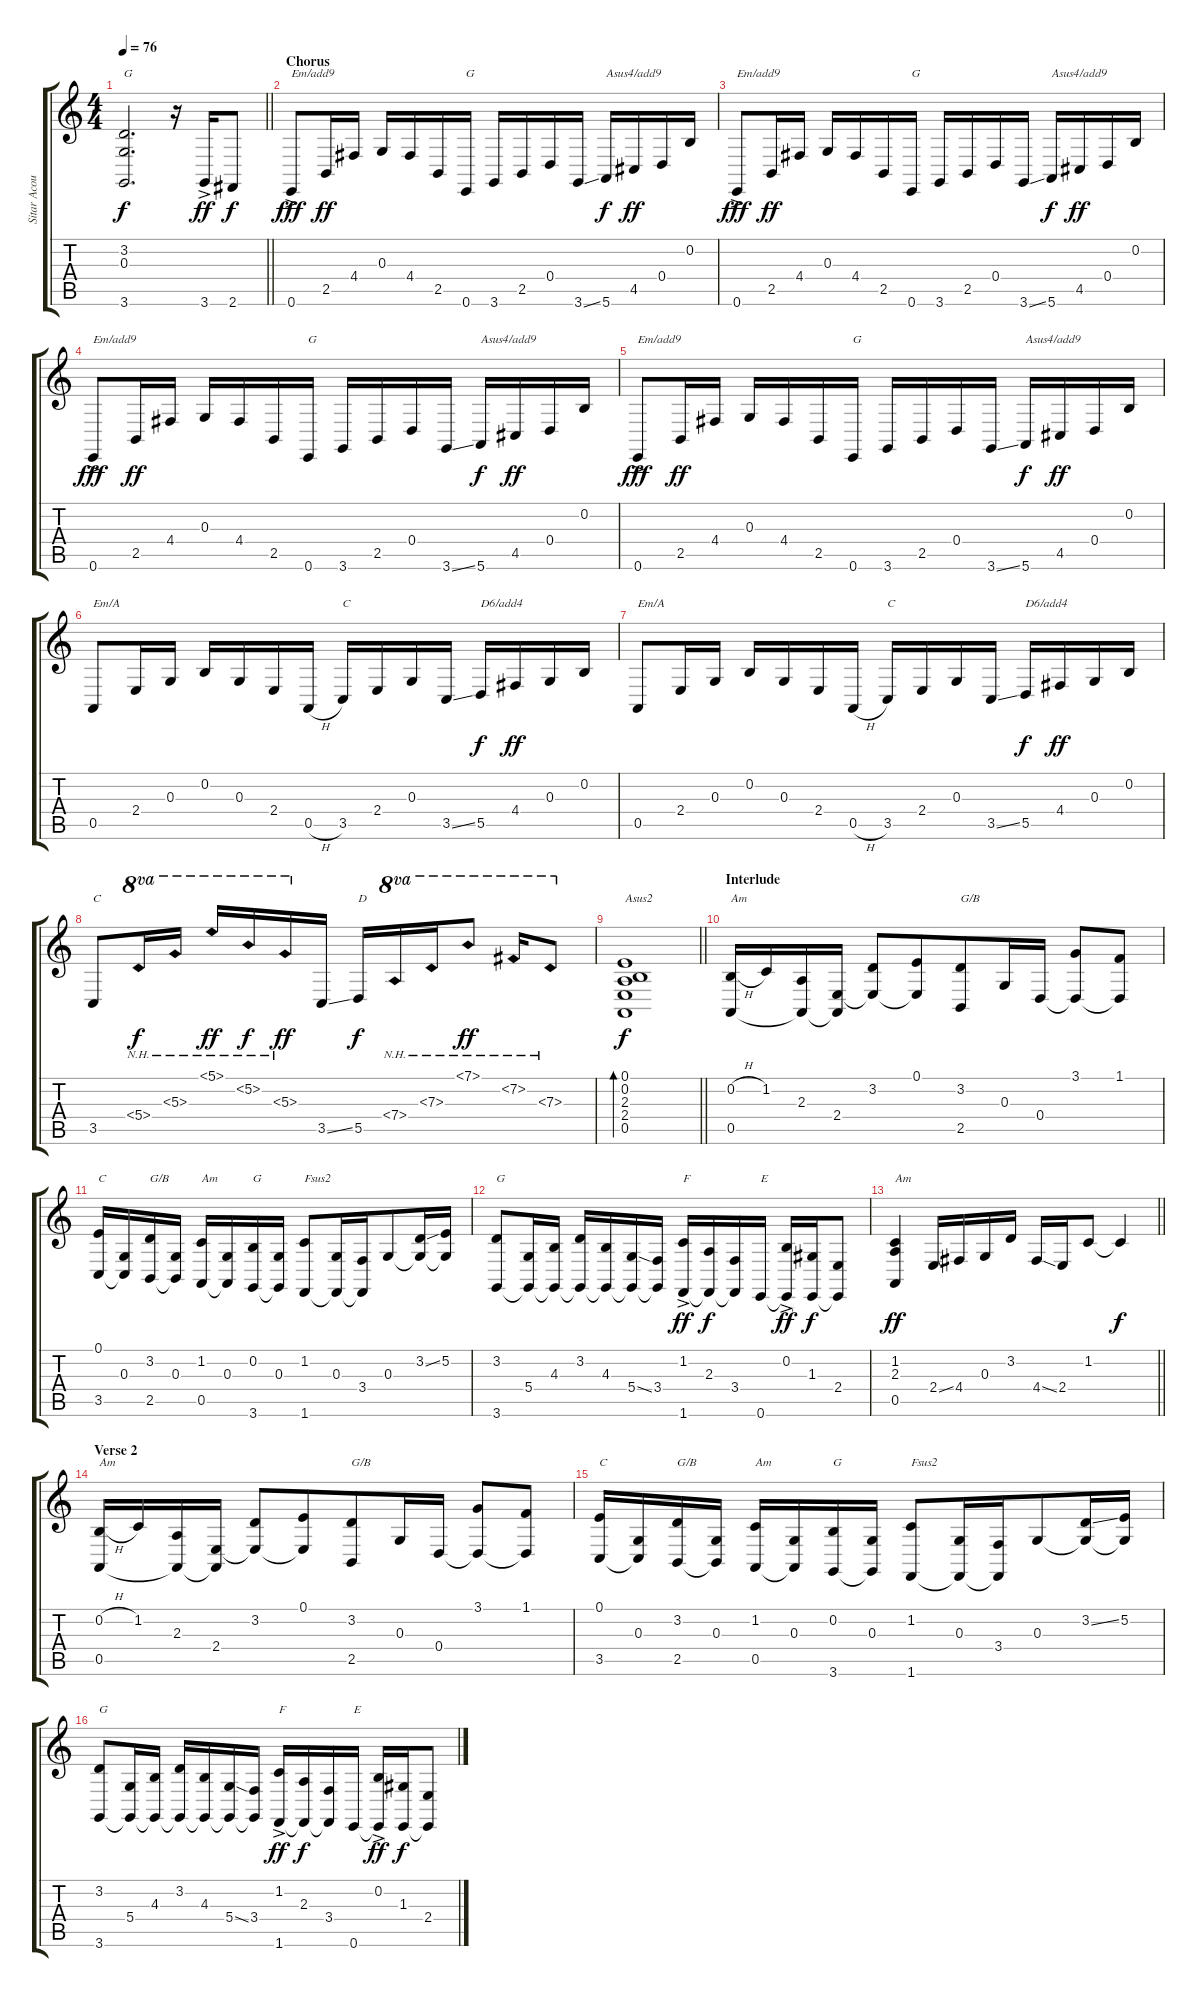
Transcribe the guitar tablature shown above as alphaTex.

\track ("Sitar Acoust Accmp" "Sitar Acou") {instrument sitar}
\staff {score tabs}
\tuning (E4 B3 G3 D3 A2 E2) {hide}
\ts (4 4)
\tempo 76
\clef g2
\barLineRight lightlight
\ks c
(3.2 0.3 3.6).2{d txt "G" dy f} r.16 3.6{ac}.16{dy ff} 2.6.8{dy f} |
\section ("" "Chorus")
0.6{ac}.8{txt "Em/add9" dy fff} 2.5.16{dy ff} 4.4.16 0.3.16 4.4.16 2.5.16 0.6.16{txt "G"} 3.6.16 2.5.16 0.4.16 3.6{ss}.16 5.6.16{txt "Asus4/add9" dy f} 4.5.16{dy ff} 0.4.16 0.2.16 |
0.6{ac}.8{txt "Em/add9" dy fff} 2.5.16{dy ff} 4.4.16 0.3.16 4.4.16 2.5.16 0.6.16{txt "G"} 3.6.16 2.5.16 0.4.16 3.6{ss}.16 5.6.16{txt "Asus4/add9" dy f} 4.5.16{dy ff} 0.4.16 0.2.16 |
0.6{ac}.8{txt "Em/add9" dy fff} 2.5.16{dy ff} 4.4.16 0.3.16 4.4.16 2.5.16 0.6.16{txt "G"} 3.6.16 2.5.16 0.4.16 3.6{ss}.16 5.6.16{txt "Asus4/add9" dy f} 4.5.16{dy ff} 0.4.16 0.2.16 |
0.6{ac}.8{txt "Em/add9" dy fff} 2.5.16{dy ff} 4.4.16 0.3.16 4.4.16 2.5.16 0.6.16{txt "G"} 3.6.16 2.5.16 0.4.16 3.6{ss}.16 5.6.16{txt "Asus4/add9" dy f} 4.5.16{dy ff} 0.4.16 0.2.16 |
0.5.8{txt "Em/A"} 2.4.16 0.3.16 0.2.16 0.3.16 2.4.16 0.5{h}.16 3.5.16{txt "C"} 2.4.16 0.3.16 3.5{ss}.16 5.5.16{txt "D6/add4" dy f} 4.4.16{dy ff} 0.3.16 0.2.16 |
0.5.8{txt "Em/A"} 2.4.16 0.3.16 0.2.16 0.3.16 2.4.16 0.5{h}.16 3.5.16{txt "C"} 2.4.16 0.3.16 3.5{ss}.16 5.5.16{txt "D6/add4" dy f} 4.4.16{dy ff} 0.3.16 0.2.16 |
3.5.8{txt "C"} 5.4{nh}.16{ot 8va dy f} 5.3{nh}.16{ot 8va} 5.1{nh}.16{ot 8va dy ff} 5.2{nh}.16{ot 8va dy f} 5.3{nh}.16{ot 8va dy ff} 3.5{ss}.16 5.5.16{txt "D" dy f} 7.4{nh}.16{ot 8va} 7.3{nh}.16{ot 8va} 7.1{nh}.8{ot 8va dy ff} 7.2{nh}.16{ot 8va} 7.3{nh}.8{ot 8va} |
\barLineRight lightlight
(0.1 0.2 2.3 2.4 0.5).1{bd 240 txt "Asus2" dy f} |
\section ("" "Interlude")
(0.2{h} 0.5).16{txt "Am"} 1.2.16 (2.3 0.5{t}).16 (2.4 0.5{t}).16 (3.2 2.4{t}).8 (0.1 2.4{t}).8{beam merge} (3.2 2.5).8{txt "G/B" beam merge} 0.3.16 0.4.16 (3.1 0.4{t}).8 (1.1 0.4{t}).8 |
(0.1 3.5).16{txt "C"} (0.3 3.5{t}).16 (3.2 2.5).16{txt "G/B"} (0.3 2.5{t}).16 (1.2 0.5).16{txt "Am"} (0.3 0.5{t}).16 (0.2 3.6).16{txt "G"} (0.3 3.6{t}).16 (1.2 1.6).8{txt "Fsus2"} (0.3 1.6{t}).16 (3.4 1.6{t}).16{beam merge} 0.3.8 (3.2{ss} 0.3{t}).16 (5.2 0.3{t}).16 |
(3.2 3.6).8{txt "G"} (5.4 3.6{t}).16{beam merge} (4.3 3.6{t}).16 (3.2 3.6{t}).16 (4.3 3.6{t}).16{beam merge} (5.4{ss} 3.6{t}).16 (3.4 3.6{t}).16 (1.2{ac} 1.6).16{txt "F" dy ff beam merge} (2.3 1.6{t}).16{dy f} (3.4 1.6{t}).16{beam merge} 0.6.16{txt "E"} (0.2{ac} 0.6{t}).16{dy ff} (1.3 0.6{t}).16{dy f} (2.4 0.6{t}).8 |
\barLineRight lightlight
(1.2 2.3 0.5).4{txt "Am" dy ff} 2.4{ss}.16 4.4.16 0.3.16 3.2.16 4.4{ss}.16 2.4.16 1.2.8{beam merge} 1.2{t}.4{dy f} |
\section ("" "Verse 2")
(0.2{h} 0.5).16{txt "Am"} 1.2.16 (2.3 0.5{t}).16 (2.4 0.5{t}).16 (3.2 2.4{t}).8 (0.1 2.4{t}).8{beam merge} (3.2 2.5).8{txt "G/B" beam merge} 0.3.16 0.4.16 (3.1 0.4{t}).8 (1.1 0.4{t}).8 |
(0.1 3.5).16{txt "C"} (0.3 3.5{t}).16 (3.2 2.5).16{txt "G/B"} (0.3 2.5{t}).16 (1.2 0.5).16{txt "Am"} (0.3 0.5{t}).16 (0.2 3.6).16{txt "G"} (0.3 3.6{t}).16 (1.2 1.6).8{txt "Fsus2"} (0.3 1.6{t}).16 (3.4 1.6{t}).16{beam merge} 0.3.8 (3.2{ss} 0.3{t}).16 (5.2 0.3{t}).16 |
(3.2 3.6).8{txt "G"} (5.4 3.6{t}).16{beam merge} (4.3 3.6{t}).16 (3.2 3.6{t}).16 (4.3 3.6{t}).16{beam merge} (5.4{ss} 3.6{t}).16 (3.4 3.6{t}).16 (1.2{ac} 1.6).16{txt "F" dy ff beam merge} (2.3 1.6{t}).16{dy f} (3.4 1.6{t}).16{beam merge} 0.6.16{txt "E"} (0.2{ac} 0.6{t}).16{dy ff} (1.3 0.6{t}).16{dy f} (2.4 0.6{t}).8
